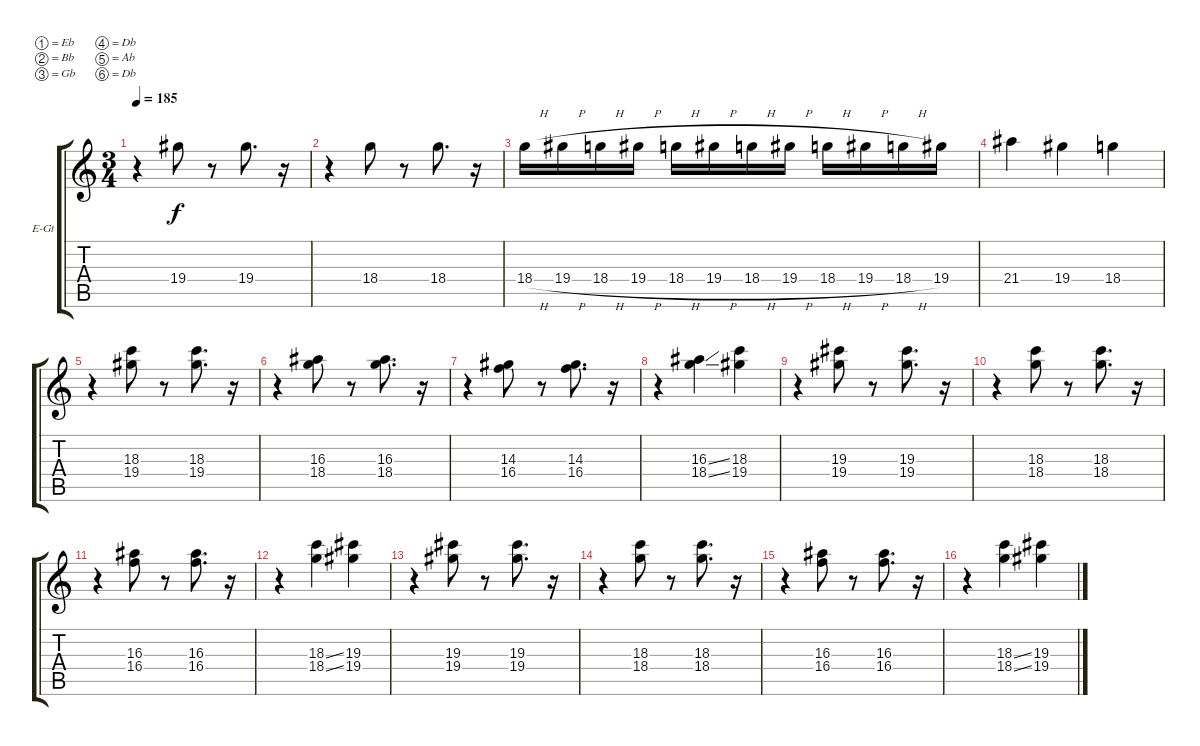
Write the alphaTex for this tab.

\bracketExtendMode groupsimilarinstruments
\firstSystemTrackNameOrientation horizontal
\otherSystemsTrackNameOrientation horizontal
\track ("Guitar 2" "E-Gt") {instrument distortionguitar}
\staff {score tabs}
\tuning (Eb4 Bb3 Gb3 Db3 Ab2 Db2)
\ts (3 4)
\tempo 185
\clef g2
\ks c
r.4{dy f} 19.4.8 r.8 19.4.8{d} r.16 |
r.4 18.4.8 r.8 18.4.8{d} r.16 |
18.4{h}.16 19.4{h}.16 18.4{h}.16 19.4{h}.16 18.4{h}.16 19.4{h}.16 18.4{h}.16 19.4{h}.16 18.4{h}.16 19.4{h}.16 18.4{h}.16 19.4.16 |
21.4.4 19.4.4 18.4.4 |
r.4 (18.3 19.4).8 r.8 (18.3 19.4).8{d} r.16 |
r.4 (16.3 18.4).8 r.8 (16.3 18.4).8{d} r.16 |
r.4 (14.3 16.4).8 r.8 (14.3 16.4).8{d} r.16 |
r.4 (16.3{ss} 18.4{ss}).4 (18.3 19.4).4 |
r.4 (19.3 19.4).8 r.8 (19.3 19.4).8{d} r.16 |
r.4 (18.3 18.4).8 r.8 (18.3 18.4).8{d} r.16 |
r.4 (16.3 16.4).8 r.8 (16.3 16.4).8{d} r.16 |
r.4 (18.3{ss} 18.4{ss}).4 (19.3 19.4).4 |
r.4 (19.3 19.4).8 r.8 (19.3 19.4).8{d} r.16 |
r.4 (18.3 18.4).8 r.8 (18.3 18.4).8{d} r.16 |
r.4 (16.3 16.4).8 r.8 (16.3 16.4).8{d} r.16 |
r.4 (18.3{ss} 18.4{ss}).4 (19.3 19.4).4
